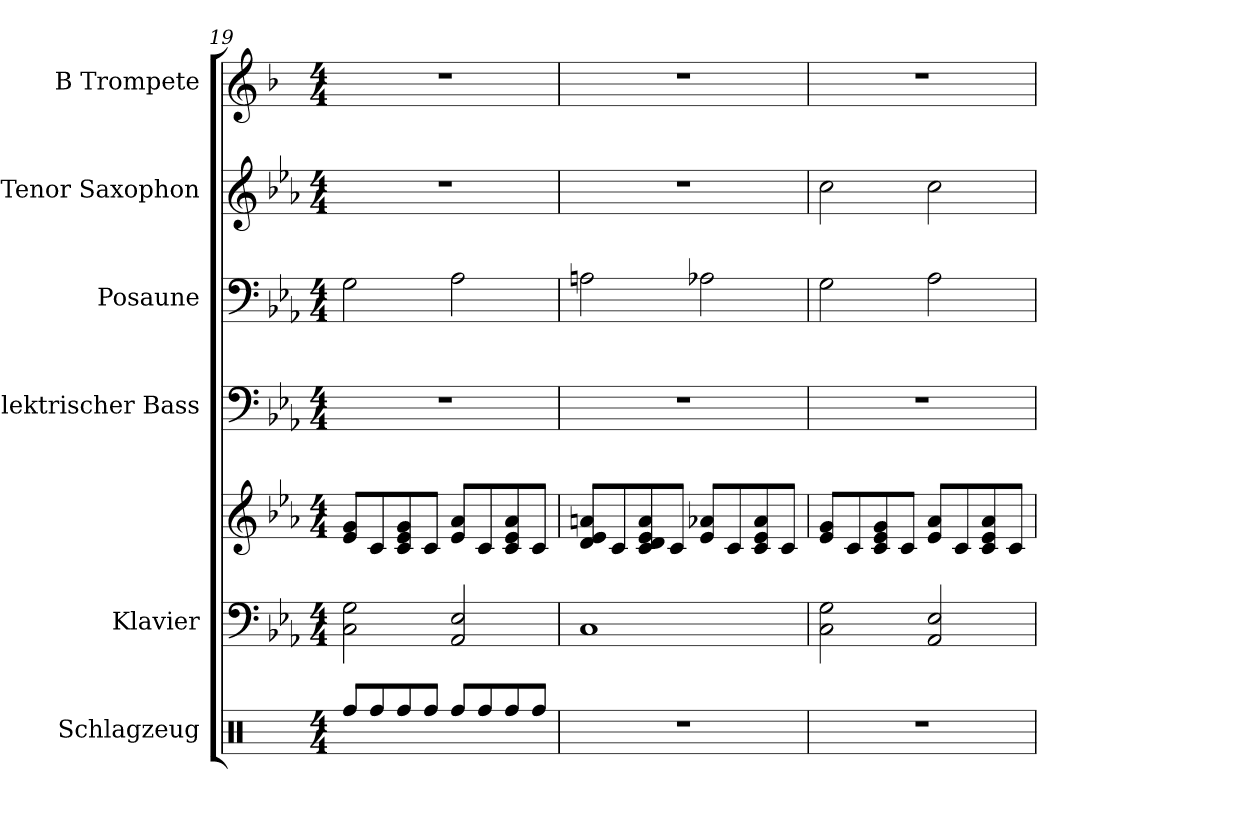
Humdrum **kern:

**kern	**kern	**kern	**kern	**kern	**kern	**kern
*part6	*part5	*part5	*part4	*part3	*part2	*part1
*staff7	*staff6	*staff5	*staff4	*staff3	*staff2	*staff1
*I"Schlagzeug	*I"Klavier	*	*I"Elektrischer Bass	*I"Posaune	*I"Tenor Saxophon	*I"B Trompete
*I'Slzg.	*I'Klav.	*	*I'E-B.	*I'Psn.	*I'T. Sax.	*I'B Tpt.
!!LO:PB:g=z
*clefX	*clefF4	*clefG2	*clefF4	*clefF4	*clefG2	*clefG2
*	*	*	*ITrd7c12	*	*ITrd8c14	*ITrd1c2
*k[]	*k[b-e-a-]	*k[b-e-a-]	*k[b-e-a-]	*k[b-e-a-]	*k[b-e-a-]	*k[b-e-a-]
*M4/4	*M4/4	*M4/4	*M4/4	*M4/4	*M4/4	*M4/4
=19	=19	=19	=19	=19	=19	=19
8Rff/L	2C\ 2G\	8e-/ 8g/L	1r	2G\	1r	1r
8Rff/	.	8c/	.	.	.	.
8Rff/	.	8c/ 8e-/ 8g/	.	.	.	.
8Rff/J	.	8c/J	.	.	.	.
8Rff/L	2AA-/ 2E-/	8e-/ 8a-/L	.	2A-\	.	.
8Rff/	.	8c/	.	.	.	.
8Rff/	.	8c/ 8e-/ 8a-/	.	.	.	.
8Rff/J	.	8c/J	.	.	.	.
=20	=20	=20	=20	=20	=20	=20
1r	1C	8d/ 8e-/ 8an/L	1r	2An\	1r	1r
.	.	8c/	.	.	.	.
.	.	8c/ 8d/ 8e-/ 8a/	.	.	.	.
.	.	8c/J	.	.	.	.
.	.	8e-/ 8a-X/L	.	2A-X\	.	.
.	.	8c/	.	.	.	.
.	.	8c/ 8e-/ 8a-/	.	.	.	.
.	.	8c/J	.	.	.	.
=21	=21	=21	=21	=21	=21	=21
1r	2C\ 2G\	8e-/ 8g/L	1r	2G\	2c\	1r
.	.	8c/	.	.	.	.
.	.	8c/ 8e-/ 8g/	.	.	.	.
.	.	8c/J	.	.	.	.
.	2AA-/ 2E-/	8e-/ 8a-/L	.	2A-\	2c\	.
.	.	8c/	.	.	.	.
.	.	8c/ 8e-/ 8a-/	.	.	.	.
.	.	8c/J	.	.	.	.
=	=	=	=	=	=	=
*-	*-	*-	*-	*-	*-	*-
